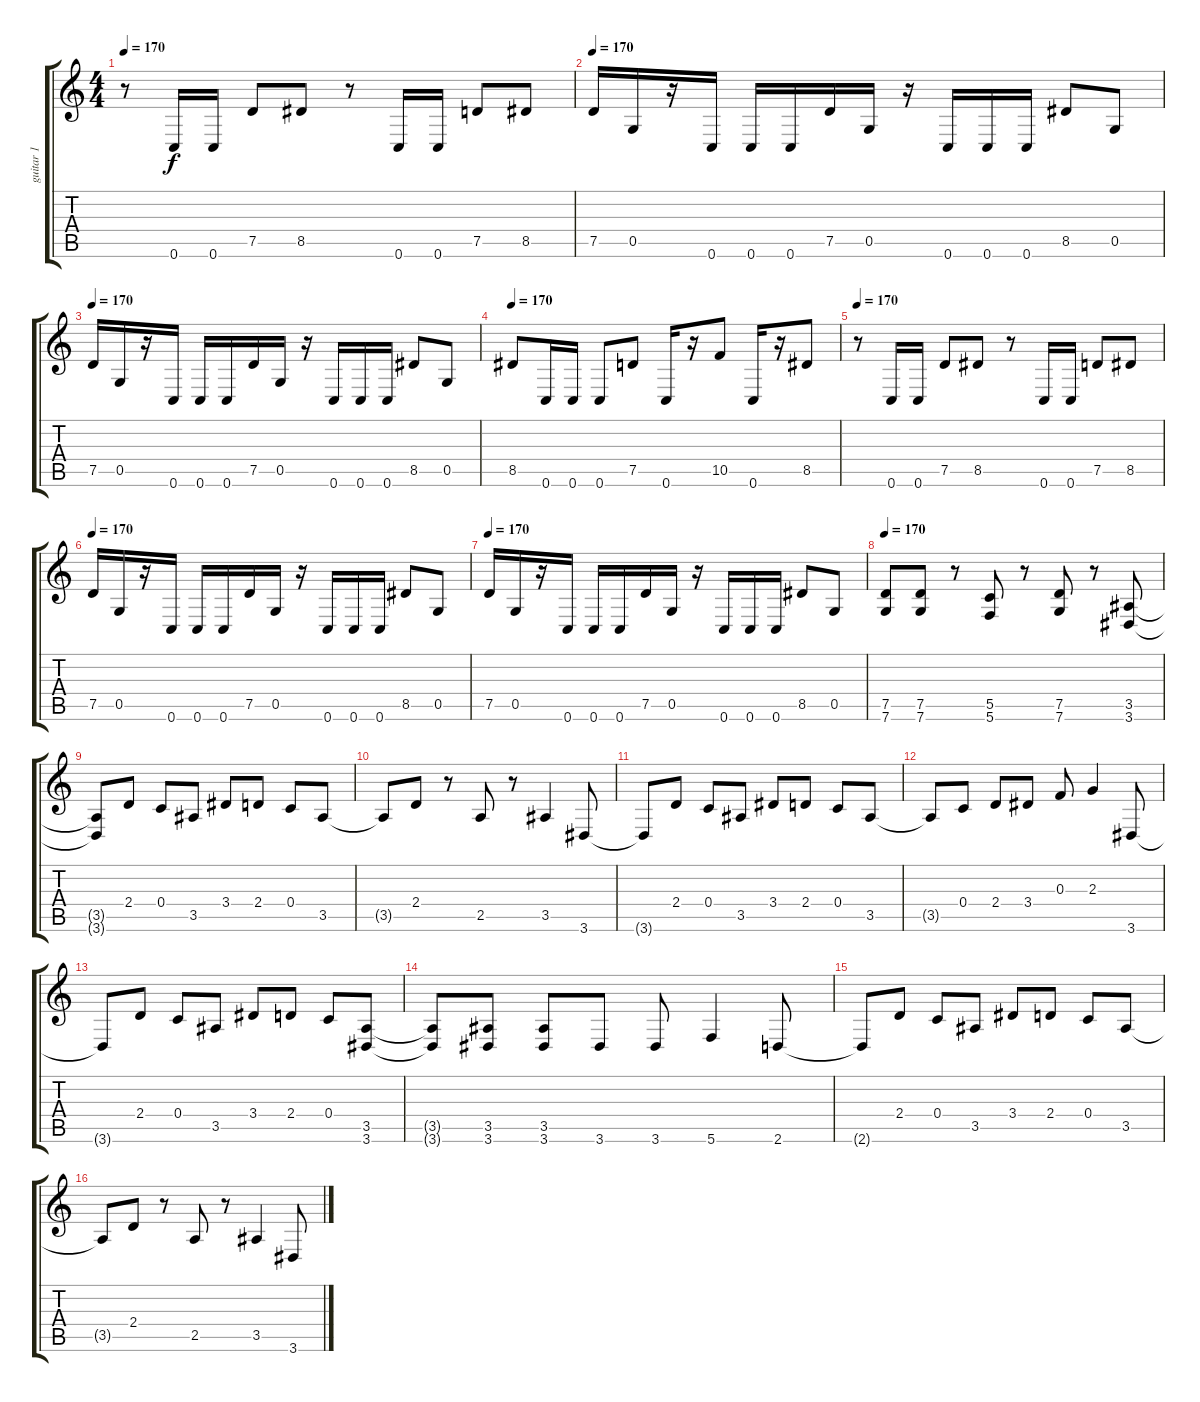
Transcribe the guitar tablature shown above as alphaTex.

\track ("guitar 1" "guitar 1") {instrument distortionguitar}
\staff {score tabs}
\tuning (D4 A3 F3 C3 G2 C2) {hide}
\ts (4 4)
\tempo 170
\clef g2
\ks c
r.8{dy f} 0.6.16 0.6.16 7.5.8 8.5.8 r.8 0.6.16 0.6.16 7.5.8 8.5.8 |
\tempo 170
7.5.16 0.5.16 r.16 0.6.16 0.6.16 0.6.16 7.5.16 0.5.16 r.16 0.6.16 0.6.16 0.6.16 8.5.8 0.5.8 |
\tempo 170
7.5.16 0.5.16 r.16 0.6.16 0.6.16 0.6.16 7.5.16 0.5.16 r.16 0.6.16 0.6.16 0.6.16 8.5.8 0.5.8 |
\tempo 170
8.5.8 0.6.16 0.6.16 0.6.8 7.5.8 0.6.16 r.16 10.5.8 0.6.16 r.16 8.5.8 |
\tempo 170
r.8 0.6.16 0.6.16 7.5.8 8.5.8 r.8 0.6.16 0.6.16 7.5.8 8.5.8 |
\tempo 170
7.5.16 0.5.16 r.16 0.6.16 0.6.16 0.6.16 7.5.16 0.5.16 r.16 0.6.16 0.6.16 0.6.16 8.5.8 0.5.8 |
\tempo 170
7.5.16 0.5.16 r.16 0.6.16 0.6.16 0.6.16 7.5.16 0.5.16 r.16 0.6.16 0.6.16 0.6.16 8.5.8 0.5.8 |
\tempo 170
(7.5 7.6).8 (7.5 7.6).8 r.8 (5.5 5.6).8 r.8 (7.5 7.6).8 r.8 (3.5 3.6).8 |
(3.5{t} 3.6{t}).8 2.4.8 0.4.8 3.5.8 3.4.8 2.4.8 0.4.8 3.5.8 |
3.5{t}.8 2.4.8 r.8 2.5.8 r.8 3.5.4 3.6.8 |
3.6{t}.8 2.4.8 0.4.8 3.5.8 3.4.8 2.4.8 0.4.8 3.5.8 |
3.5{t}.8 0.4.8 2.4.8 3.4.8 0.3.8 2.3.4 3.6.8 |
3.6{t}.8 2.4.8 0.4.8 3.5.8 3.4.8 2.4.8 0.4.8 (3.5 3.6).8 |
(3.5{t} 3.6{t}).8 (3.5 3.6).8 (3.5 3.6).8 3.6.8 3.6.8 5.6.4 2.6.8 |
2.6{t}.8 2.4.8 0.4.8 3.5.8 3.4.8 2.4.8 0.4.8 3.5.8 |
3.5{t}.8 2.4.8 r.8 2.5.8 r.8 3.5.4 3.6.8
